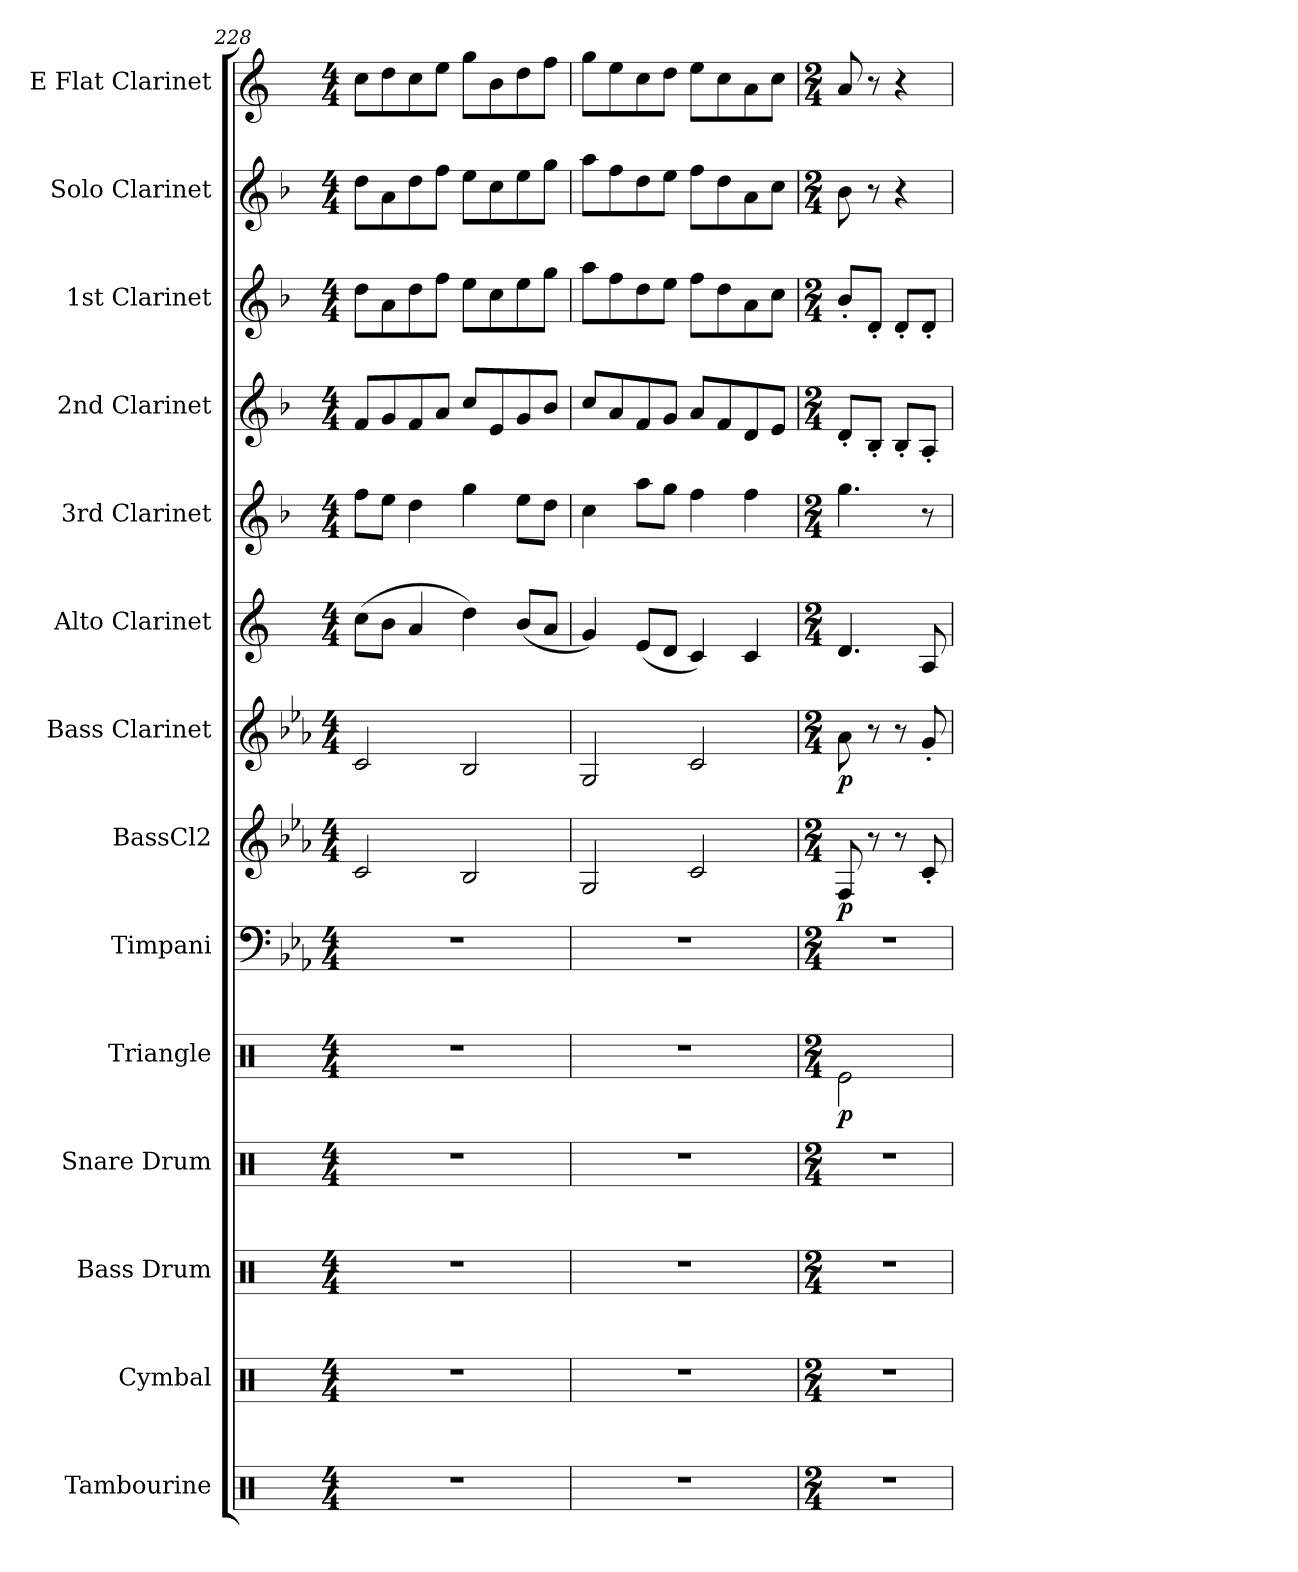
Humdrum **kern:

**kern	**kern	**kern	**kern	**kern	**dynam	**kern	**kern	**dynam	**kern	**dynam	**kern	**kern	**kern	**kern	**kern	**kern
*part14	*part13	*part12	*part11	*part10	*part10	*part9	*part8	*part8	*part7	*part7	*part6	*part5	*part4	*part3	*part2	*part1
*staff14	*staff13	*staff12	*staff11	*staff10	*staff10	*staff9	*staff8	*staff8	*staff7	*staff7	*staff6	*staff5	*staff4	*staff3	*staff2	*staff1
*I"Tambourine	*I"Cymbal	*I"Bass Drum	*I"Snare Drum	*I"Triangle	*	*I"Timpani	*I"BassCl2	*	*I"Bass Clarinet	*	*I"Alto Clarinet	*I"3rd Clarinet	*I"2nd Clarinet	*I"1st Clarinet	*I"Solo Clarinet	*I"E Flat Clarinet
*I'Tamb.	*I'Cym.	*I'B. Dr.	*I'Sn. Dr.	*I'Trgl.	*	*I'Timp.	*I'B. Cl2	*	*I'B. Cl.	*	*I'A. Cl.	*I'3rdCl.	*I'2nd Cl.	*I'1stCl.	*I'SoloCl.	*
!!LO:LB:g=z
*clefX	*clefX	*clefX	*clefX	*clefX	*	*clefF4	*clefG2	*	*clefG2	*	*clefG2	*clefG2	*clefG2	*clefG2	*clefG2	*clefG2
*	*	*	*	*	*	*	*ITrd8c14	*	*ITrd8c14	*	*ITrd5c9	*ITrd1c2	*ITrd1c2	*ITrd1c2	*ITrd1c2	*ITrd-2c-3
*k[]	*k[]	*k[]	*k[]	*k[]	*	*k[b-e-a-]	*k[b-e-a-]	*	*k[b-e-a-]	*	*k[b-e-a-]	*k[b-e-a-]	*k[b-e-a-]	*k[b-e-a-]	*k[b-e-a-]	*k[b-e-a-]
*M4/4	*M4/4	*M4/4	*M4/4	*M4/4	*	*M4/4	*M4/4	*	*M4/4	*	*M4/4	*M4/4	*M4/4	*M4/4	*M4/4	*M4/4
=228	=228	=228	=228	=228	=228	=228	=228	=228	=228	=228	=228	=228	=228	=228	=228	=228
1r	1r	1r	1r	1r	.	1r	2C/	.	2C/	.	(8e-\L	8ee-\L	8e-/L	8cc\L	8cc\L	8ee-\L
.	.	.	.	.	.	.	.	.	.	.	8d\J	8dd\J	8f/	8g\	8g\	8ff\
.	.	.	.	.	.	.	.	.	.	.	4c/	4cc\	8e-/	8cc\	8cc\	8ee-\
.	.	.	.	.	.	.	.	.	.	.	.	.	8g/J	8ee-\J	8ee-\J	8gg\J
.	.	.	.	.	.	.	2BB-/	.	2BB-/	.	4f\)	4ff\	8b-/L	8dd\L	8dd\L	8bb-\L
.	.	.	.	.	.	.	.	.	.	.	.	.	8d/	8b-\	8b-\	8dd\
.	.	.	.	.	.	.	.	.	.	.	(8d/L	8dd\L	8f/	8dd\	8dd\	8ff\
.	.	.	.	.	.	.	.	.	.	.	8c/J	8cc\J	8a-/J	8ff\J	8ff\J	8aa-\J
=229	=229	=229	=229	=229	=229	=229	=229	=229	=229	=229	=229	=229	=229	=229	=229	=229
1r	1r	1r	1r	1r	.	1r	2GG/	.	2GG/	.	4B-/)	4b-\	8b-/L	8gg\L	8gg\L	8bb-\L
.	.	.	.	.	.	.	.	.	.	.	.	.	8g/	8ee-\	8ee-\	8gg\
.	.	.	.	.	.	.	.	.	.	.	(8G/L	8gg\L	8e-/	8cc\	8cc\	8ee-\
.	.	.	.	.	.	.	.	.	.	.	8F/J	8ff\J	8f/J	8dd\J	8dd\J	8ff\J
.	.	.	.	.	.	.	2C/	.	2C/	.	4E-/)	4ee-\	8g/L	8ee-\L	8ee-\L	8gg\L
.	.	.	.	.	.	.	.	.	.	.	.	.	8e-/	8cc\	8cc\	8ee-\
.	.	.	.	.	.	.	.	.	.	.	4E-/	4ee-\	8c/	8g\	8g\	8cc\
.	.	.	.	.	.	.	.	.	.	.	.	.	8d/J	8b-\J	8b-\J	8ee-\J
=230	=230	=230	=230	=230	=230	=230	=230	=230	=230	=230	=230	=230	=230	=230	=230	=230
*M2/4	*M2/4	*M2/4	*M2/4	*M2/4	*	*M2/4	*M2/4	*	*M2/4	*	*M2/4	*M2/4	*M2/4	*M2/4	*M2/4	*M2/4
!	!	!	!	!	!LO:DY:b	!	!	!LO:DY:b	!	!LO:DY:b	!	!	!	!	!	!
2r	2r	2r	2r	2Re\	p	2r	8FF/	p	8A-\	p	4.F/	4.ff\	8c'/L	8a-'/L	8a-\	8cc/
.	.	.	.	.	.	.	8r	.	8r	.	.	.	8A-'/J	8c'/J	8r	8r
.	.	.	.	.	.	.	8r	.	8r	.	.	.	8A-'/L	8c'/L	4r	4r
.	.	.	.	.	.	.	8C'/	.	8G'/	.	8C/	8r	8G'/J	8c'/J	.	.
=	=	=	=	=	=	=	=	=	=	=	=	=	=	=	=	=
*-	*-	*-	*-	*-	*-	*-	*-	*-	*-	*-	*-	*-	*-	*-	*-	*-
